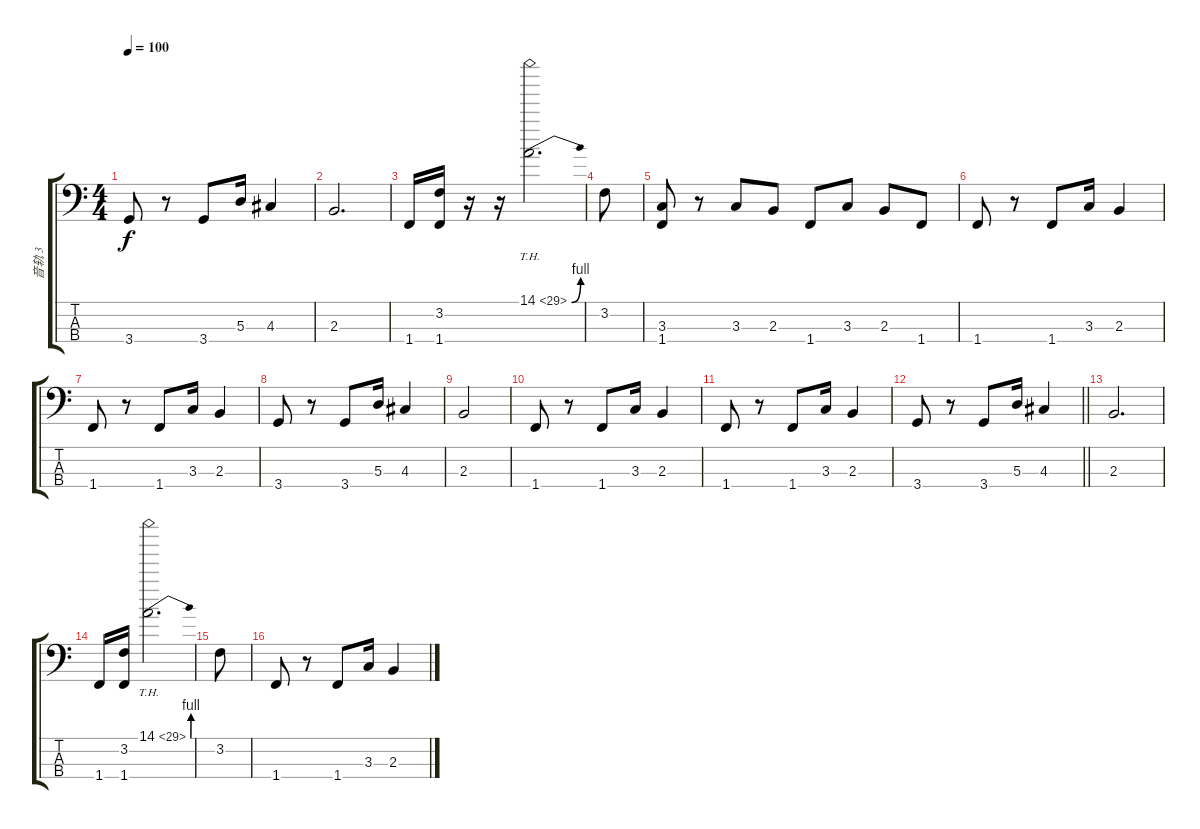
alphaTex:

\track ("音轨 3" "音轨 3") {instrument overdrivenguitar}
\staff {score tabs}
\tuning (G2 D2 A1 E1) {hide}
\ts (4 4)
\tempo 100
\clef f4
\ks c
3.4.8{dy f} r.8 3.4.8 5.3.16 4.3.4 |
2.3.2{d} |
1.4.16 (3.2 1.4).16 r.16 r.16 14.1{be (bend 0 0 60 4) th 15}.2{d} |
3.2.8 |
(3.3 1.4).8 r.8 3.3.8 2.3.8 1.4.8 3.3.8 2.3.8 1.4.8 |
1.4.8 r.8 1.4.8 3.3.16 2.3.4 |
1.4.8 r.8 1.4.8 3.3.16 2.3.4 |
3.4.8 r.8 3.4.8 5.3.16 4.3.4 |
2.3.2 |
1.4.8 r.8 1.4.8 3.3.16 2.3.4 |
1.4.8 r.8 1.4.8 3.3.16 2.3.4 |
\barLineRight lightlight
3.4.8 r.8 3.4.8 5.3.16 4.3.4 |
\section ("" "")
2.3.2{d} |
1.4.16 (3.2 1.4).16 14.1{be (bend 0 0 60 4) th 15}.2{d} |
3.2.8 |
1.4.8 r.8 1.4.8 3.3.16 2.3.4
